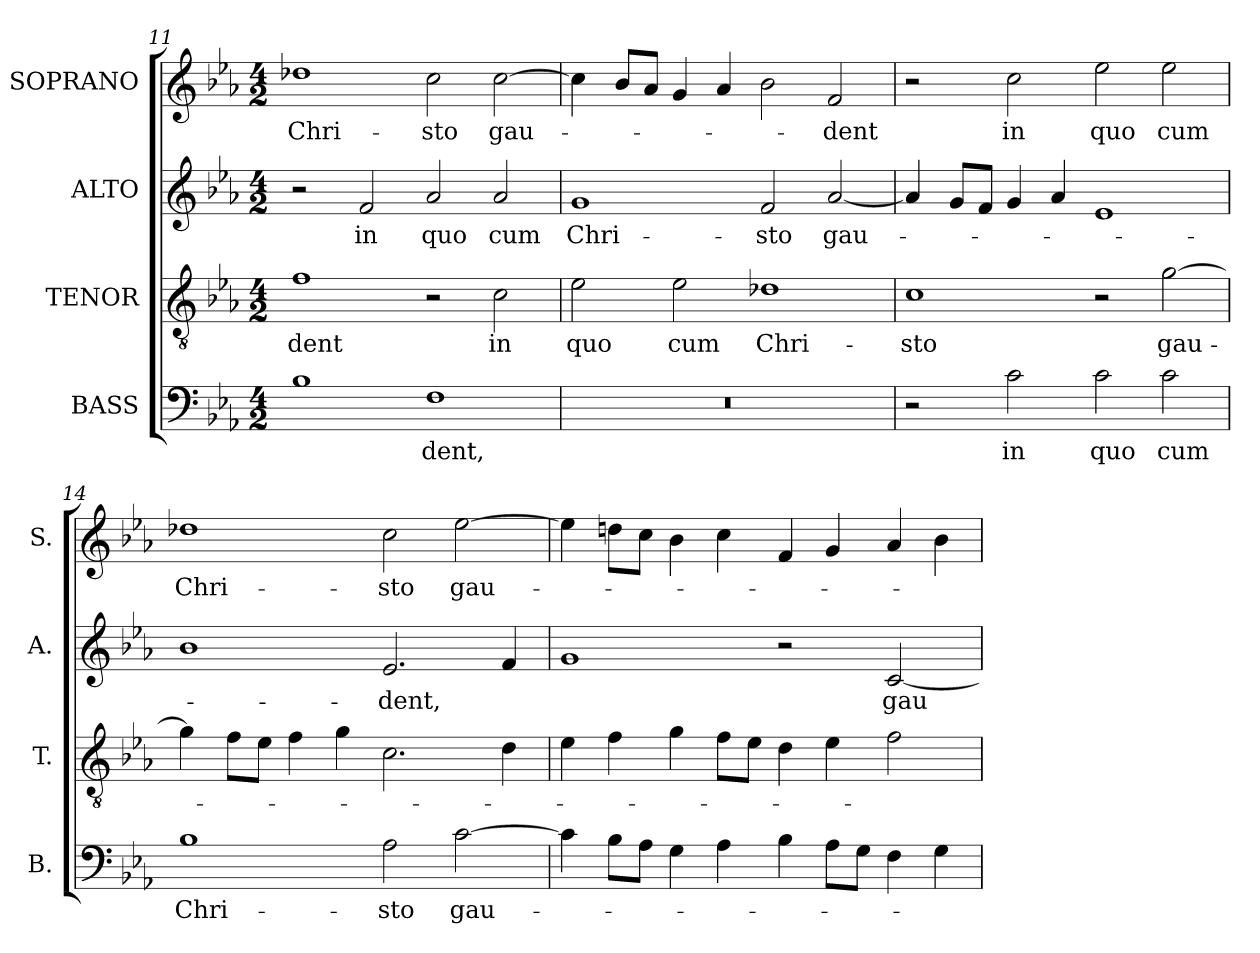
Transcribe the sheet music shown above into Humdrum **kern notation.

**kern	**text	**kern	**text	**kern	**text	**kern	**text
*part4	*part4	*part3	*part3	*part2	*part2	*part1	*part1
*staff4	*staff4	*staff3	*staff3	*staff2	*staff2	*staff1	*staff1
*I"BASS	*	*I"TENOR	*	*I"ALTO	*	*I"SOPRANO	*
*I'B.	*	*I'T.	*	*I'A.	*	*I'S.	*
*clefF4	*	*clefGv2	*	*clefG2	*	*clefG2	*
*	*	*ITrd7c12	*	*	*	*	*
*k[b-e-a-]	*	*k[b-e-a-]	*	*k[b-e-a-]	*	*k[b-e-a-]	*
*E-:	*	*E-:	*	*E-:	*	*E-:	*
*M4/2	*	*M4/2	*	*M4/2	*	*M4/2	*
=11	=11	=11	=11	=11	=11	=11	=11
!	!	!	!LO:LY:b:color=#000000	!	!	!	!
!	!	!	!	!	!	!	!LO:LY:b:color=#000000
1B-i	.	1Fi	-dent	2r	.	1dd-Xi	Chri-
!	!	!	!	!	!LO:LY:b:color=#000000	!	!
.	.	.	.	2fi/	in	.	.
!	!LO:LY:b:color=#000000	!	!	!	!	!	!
!	!	!	!	!	!LO:LY:b:color=#000000	!	!
!	!	!	!	!	!	!	!LO:LY:b:color=#000000
1Fi	-dent,	2r	.	2a-i/	quo	2cci\	-sto
!	!	!	!LO:LY:b:color=#000000	!	!	!	!
!	!	!	!	!	!LO:LY:b:color=#000000	!	!
!	!	!	!	!	!	!	!LO:LY:b:color=#000000
.	.	2Ci\	in	2a-i/	cum	[2cci\	gau-
=12	=12	=12	=12	=12	=12	=12	=12
!LO:N:vis=1	!	!	!	!	!	!	!
!	!	!	!LO:LY:b:color=#000000	!	!	!	!
!	!	!	!	!	!LO:LY:b:color=#000000	!	!
0r	.	2E-i\	quo	1gi	Chri-	4cci\]	.
.	.	.	.	.	.	8b-i/L	.
.	.	.	.	.	.	8a-i/J	.
!	!	!	!LO:LY:b:color=#000000	!	!	!	!
.	.	2E-i\	cum	.	.	4gi/	.
.	.	.	.	.	.	4a-i/	.
!	!	!	!LO:LY:b:color=#000000	!	!	!	!
!	!	!	!	!	!LO:LY:b:color=#000000	!	!
.	.	1D-Xi	Chri-	2fi/	-sto	2b-i\	.
!	!	!	!	!	!LO:LY:b:color=#000000	!	!
!	!	!	!	!	!	!	!LO:LY:b:color=#000000
.	.	.	.	[2a-i/	gau-	2fi/	-dent
=13	=13	=13	=13	=13	=13	=13	=13
!	!	!	!LO:LY:b:color=#000000	!	!	!	!
2r	.	1Ci	-sto	4a-i/]	.	2r	.
.	.	.	.	8gi/L	.	.	.
.	.	.	.	8fi/J	.	.	.
!	!LO:LY:b:color=#000000	!	!	!	!	!	!
!	!	!	!	!	!	!	!LO:LY:b:color=#000000
2ci\	in	.	.	4gi/	.	2cci\	in
.	.	.	.	4a-i/	.	.	.
!	!LO:LY:b:color=#000000	!	!	!	!	!	!
!	!	!	!	!	!	!	!LO:LY:b:color=#000000
2ci\	quo	2r	.	1e-i	.	2ee-i\	quo
!	!LO:LY:b:color=#000000	!	!	!	!	!	!
!	!	!	!LO:LY:b:color=#000000	!	!	!	!
!	!	!	!	!	!	!	!LO:LY:b:color=#000000
2ci\	cum	[2Gi\	gau-	.	.	2ee-i\	cum
!!LO:PB:g=z
=14	=14	=14	=14	=14	=14	=14	=14
!	!LO:LY:b:color=#000000	!	!	!	!	!	!
!	!	!	!	!	!	!	!LO:LY:b:color=#000000
1B-i	Chri-	4Gi\]	.	1b-i	.	1dd-Xi	Chri-
.	.	8Fi\L	.	.	.	.	.
.	.	8E-i\J	.	.	.	.	.
.	.	4Fi\	.	.	.	.	.
.	.	4Gi\	.	.	.	.	.
!	!LO:LY:b:color=#000000	!	!	!	!	!	!
!	!	!	!	!	!LO:LY:b:color=#000000	!	!
!	!	!	!	!	!	!	!LO:LY:b:color=#000000
2A-i\	-sto	2.Ci\	.	2.e-i/	-dent,	2cci\	-sto
!	!LO:LY:b:color=#000000	!	!	!	!	!	!
!	!	!	!	!	!	!	!LO:LY:b:color=#000000
[2ci\	gau-	.	.	.	.	[2ee-i\	gau-
.	.	4Di\	.	4fi/	.	.	.
=15	=15	=15	=15	=15	=15	=15	=15
4ci\]	.	4E-i\	.	1gi	.	4ee-i\]	.
8B-i\L	.	4Fi\	.	.	.	8ddni\L	.
8A-i\J	.	.	.	.	.	8cci\J	.
4Gi\	.	4Gi\	.	.	.	4b-i\	.
4A-i\	.	8Fi\L	.	.	.	4cci\	.
.	.	8E-i\J	.	.	.	.	.
4B-i\	.	4Di\	.	2r	.	4fi/	.
8A-i\L	.	4E-i\	.	.	.	4gi/	.
8Gi\J	.	.	.	.	.	.	.
!	!	!	!	!	!LO:LY:b:color=#000000	!	!
4Fi\	.	2Fi\	.	[2ci/	gau-	4a-i/	.
4Gi\	.	.	.	.	.	4b-i\	.
=	=	=	=	=	=	=	=
*-	*-	*-	*-	*-	*-	*-	*-
